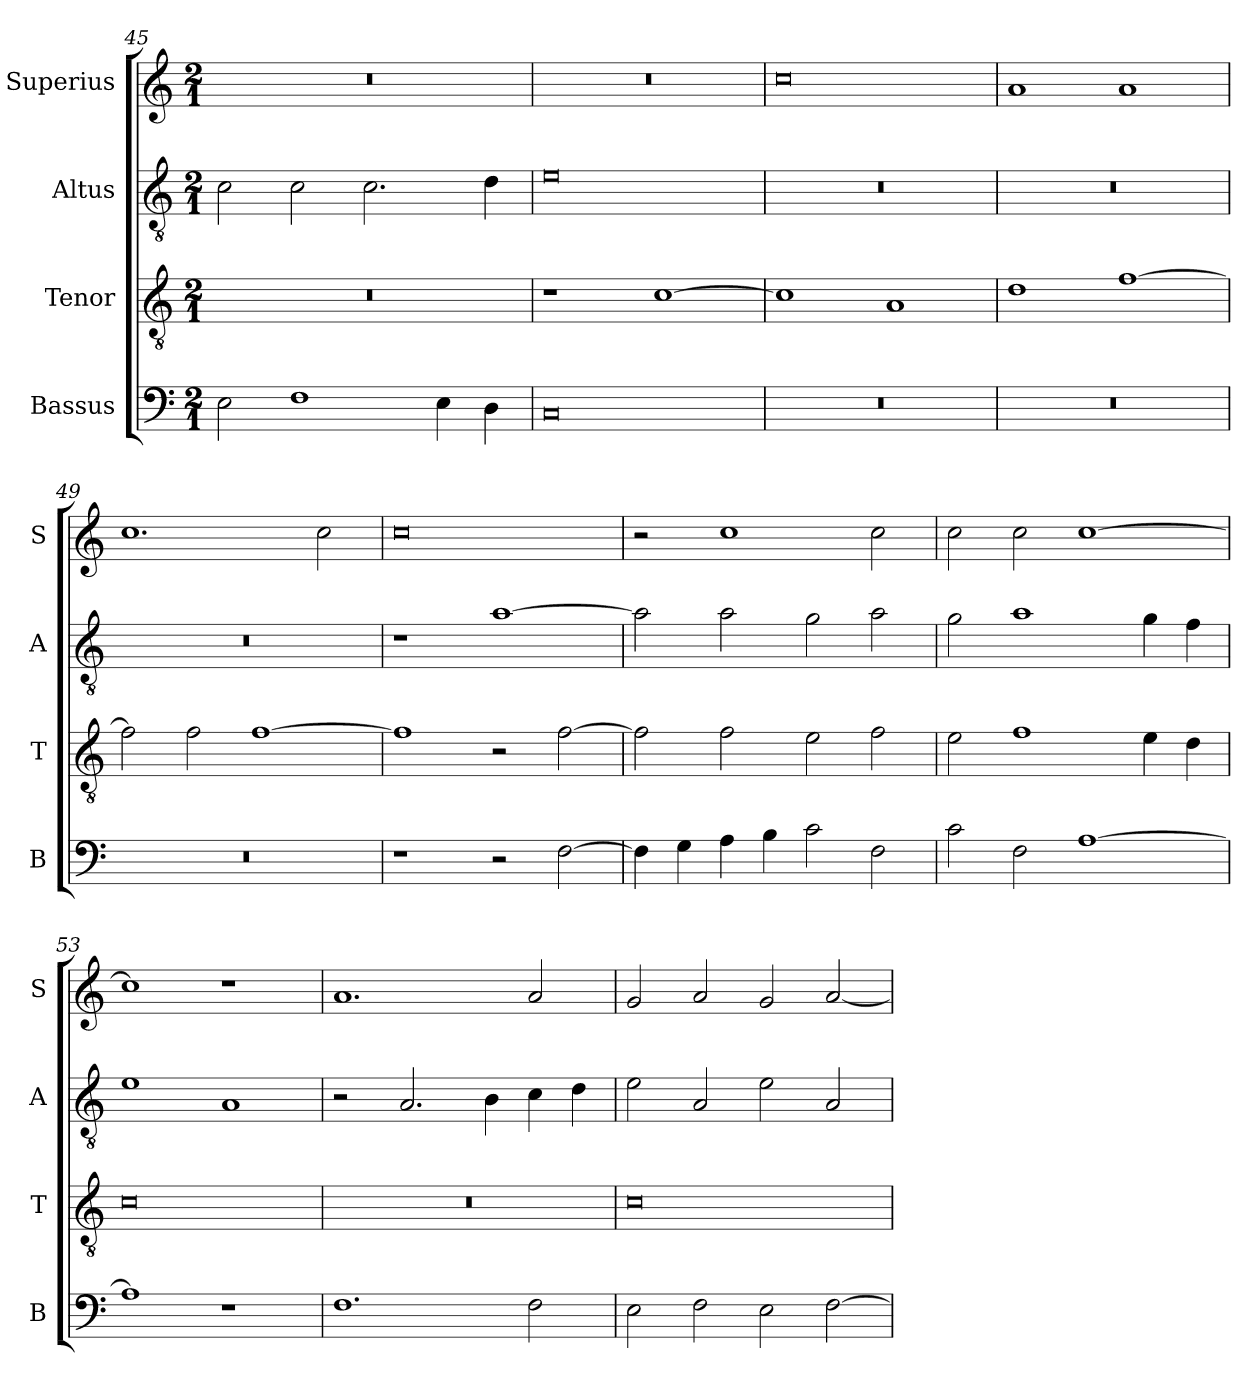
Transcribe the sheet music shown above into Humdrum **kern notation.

**kern	**kern	**kern	**kern
*part4	*part3	*part2	*part1
*staff4	*staff3	*staff2	*staff1
*I"Bassus	*I"Tenor	*I"Altus	*I"Superius
*I'B	*I'T	*I'A	*I'S
*clefF4	*clefGv2	*clefGv2	*clefG2
*k[]	*k[]	*k[]	*k[]
*M2/1	*M2/1	*M2/1	*M2/1
=45	=45	=45	=45
2E\	0r	2c\	0r
1F	.	2c\	.
.	.	2.c\	.
4E\	.	.	.
4D\	.	4d\	.
=46	=46	=46	=46
0C	1r	0e	0r
.	[1c	.	.
=47	=47	=47	=47
0r	1c]	0r	0cc
.	1A	.	.
=48	=48	=48	=48
0r	1d	0r	1a
.	[1f	.	1a
=49	=49	=49	=49
0r	2f\]	0r	1.cc
.	2f\	.	.
.	[1f	.	.
.	.	.	2cc\
=50	=50	=50	=50
1r	1f]	1r	0cc
2r	2r	[1a	.
[2F\	[2f\	.	.
=51	=51	=51	=51
4F\]	2f\]	2a\]	2r
4G\	.	.	.
4A\	2f\	2a\	1cc
4B\	.	.	.
2c\	2e\	2g\	.
2F\	2f\	2a\	2cc\
=52	=52	=52	=52
2c\	2e\	2g\	2cc\
2F\	1f	1a	2cc\
[1A	.	.	[1cc
.	4e\	4g\	.
.	4d\	4f\	.
=53	=53	=53	=53
1A]	0c	1e	1cc]
1r	.	1A	1r
=54	=54	=54	=54
1.F	0r	2r	1.a
.	.	2.A/	.
.	.	4B\	.
2F\	.	4c\	2a/
.	.	4d\	.
=55	=55	=55	=55
2E\	0c	2e\	2g/
2F\	.	2A/	2a/
2E\	.	2e\	2g/
[2F\	.	2A/	[2a/
=	=	=	=
*-	*-	*-	*-
